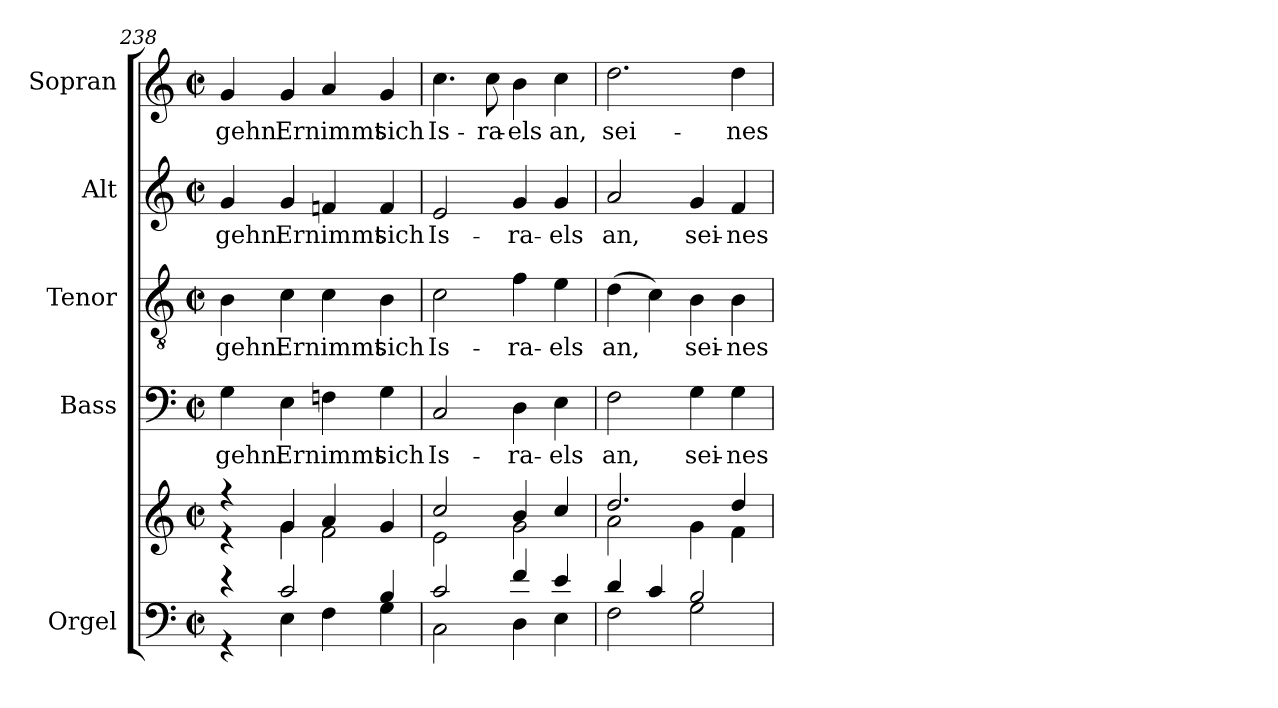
**kern	**kern	**kern	**text	**kern	**text	**kern	**text	**kern	**text
*part5	*part5	*part4	*part4	*part3	*part3	*part2	*part2	*part1	*part1
*staff6	*staff5	*staff4	*staff4	*staff3	*staff3	*staff2	*staff2	*staff1	*staff1
*I"Orgel	*	*I"Bass	*	*I"Tenor	*	*I"Alt	*	*I"Sopran	*
*I'Org.	*	*I'B	*	*I'T	*	*I'A	*	*I'S	*
*clefF4	*clefG2	*clefF4	*	*clefGv2	*	*clefG2	*	*clefG2	*
*k[]	*k[]	*k[]	*	*k[]	*	*k[]	*	*k[]	*
*C:	*C:	*C:	*	*C:	*	*C:	*	*C:	*
*M2/2	*M2/2	*M2/2	*	*M2/2	*	*M2/2	*	*M2/2	*
*met(c|)	*met(c|)	*met(c|)	*	*met(c|)	*	*met(c|)	*	*met(c|)	*
=238	=238	=238	=238	=238	=238	=238	=238	=238	=238
*^	*^	*	*	*	*	*	*	*	*
!	!	!	!	!	!LO:LY:b	!	!LO:LY:b	!	!LO:LY:b	!	!LO:LY:b
4r	4r	4r	4r	4G\	-gehn.	4B\	-gehn.	4g/	-gehn.	4g/	-gehn.
!	!	!	!	!	!LO:LY:b	!	!LO:LY:b	!	!LO:LY:b	!	!LO:LY:b
2c/	4E\	4g/	4g\	4E\	Er	4c\	Er	4g/	Er	4g/	Er
!	!	!	!	!	!LO:LY:b	!	!LO:LY:b	!	!LO:LY:b	!	!LO:LY:b
.	4F\	4a/	2f\	4Fn\	nimmt	4c\	nimmt	4fn/	nimmt	4a/	nimmt
!	!	!	!	!	!LO:LY:b	!	!LO:LY:b	!	!LO:LY:b	!	!LO:LY:b
4B/	4G\	4g/	.	4G\	sich	4B\	sich	4f/	sich	4g/	sich
=239	=239	=239	=239	=239	=239	=239	=239	=239	=239	=239	=239
!	!	!	!	!	!LO:LY:b	!	!LO:LY:b	!	!LO:LY:b	!	!LO:LY:b
2c/	2C\	2cc/	2e\	2C/	Is-	2c\	Is-	2e/	Is-	4.cc\	Is-
!	!	!	!	!	!	!	!	!	!	!	!LO:LY:b
.	.	.	.	.	.	.	.	.	.	8cc\	-ra-
!	!	!	!	!	!LO:LY:b	!	!LO:LY:b	!	!LO:LY:b	!	!LO:LY:b
4f/	4D\	4b/	2g\	4D\	-ra-	4f\	-ra-	4g/	-ra-	4b\	-els
!	!	!	!	!	!LO:LY:b	!	!LO:LY:b	!	!LO:LY:b	!	!LO:LY:b
4e/	4E\	4cc/	.	4E\	-els	4e\	-els	4g/	-els	4cc\	an,
!!LO:PB:g=z
=240	=240	=240	=240	=240	=240	=240	=240	=240	=240	=240	=240
!	!	!	!	!	!LO:LY:b	!	!LO:LY:b	!	!LO:LY:b	!	!LO:LY:b
4d/	2F\	2.dd/	2a\	2F\	an,	(>4d\	an,	2a/	an,	2.dd\	sei-
4c/	.	.	.	.	.	4c\)	.	.	.	.	.
!	!	!	!	!	!LO:LY:b	!	!LO:LY:b	!	!LO:LY:b	!	!
2B/	2G\	.	4g\	4G\	sei-	4B\	sei-	4g/	sei-	.	.
!	!	!	!	!	!LO:LY:b	!	!LO:LY:b	!	!LO:LY:b	!	!LO:LY:b
.	.	4dd/	4f\	4G\	-nes	4B\	-nes	4f/	-nes	4dd\	-nes
*v	*v	*	*	*	*	*	*	*	*	*	*
*	*v	*v	*	*	*	*	*	*	*	*
=	=	=	=	=	=	=	=	=	=
*-	*-	*-	*-	*-	*-	*-	*-	*-	*-
